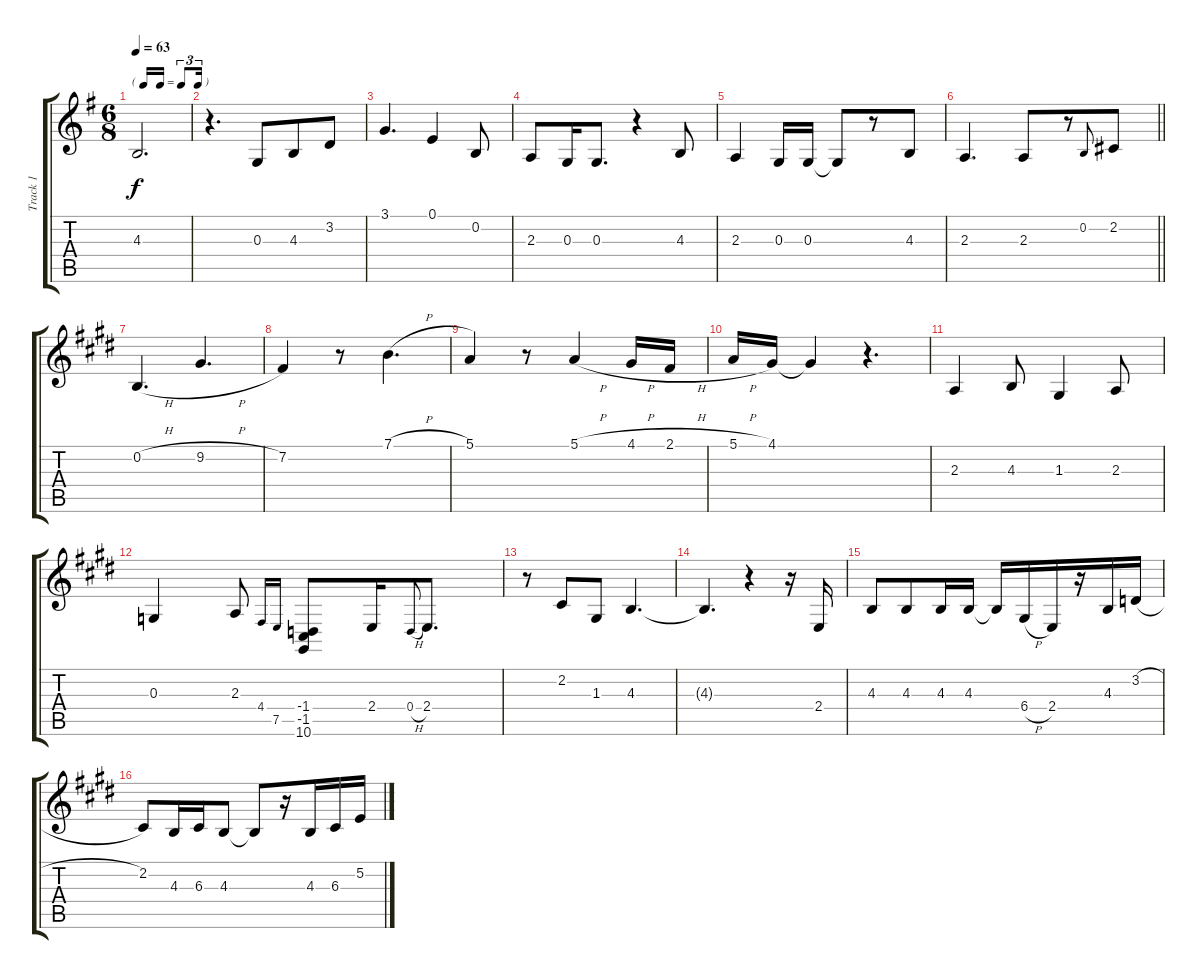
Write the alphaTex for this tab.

\track ("Track 1" "Track 1") {instrument altosax}
\staff {score tabs}
\tuning (E4 B3 G3 D3 A2 E2) {hide}
\ts (6 8)
\tf triplet16th
\tempo 63
\clef g2
\ks g
4.3.2{d dy f} |
r.4{d} 0.3.8 4.3.8 3.2.8 |
3.1.4{d} 0.1.4 0.2.8 |
2.3.8 0.3.16 0.3.8{d} r.4 4.3.8 |
2.3.4 0.3.16 0.3.16 0.3{t}.8 r.8 4.3.8 |
\barLineRight lightlight
2.3.4{d} 2.3.8 r.8 0.2.8{gr onbeat} 2.2.8 |
\ks e
0.2{h}.4{d} 9.2{h}.4{d} |
7.2.4 r.8 7.1{h}.4{d} |
5.1.4 r.8 5.1{h}.4 4.1{h}.16 2.1{h}.16 |
5.1{h}.16 4.1.16 4.1{t}.4 r.4{d} |
2.3.4 4.3.8 1.3.4 2.3.8 |
0.3.4 2.3.8 4.4.16{gr onbeat} 7.5.16{gr onbeat} (-1.4 -1.5 10.6).8 2.4.16 0.4{h}.8{gr onbeat} 2.4.8{d} |
r.8 2.2.8 1.3.8 4.3.4{d} |
4.3{t}.4{d} r.4 r.16 2.4.16 |
4.3.8 4.3.8 4.3.16 4.3.16 4.3{t}.16 6.4{h}.16 2.4.16 r.16 4.3.16 3.2{h}.16 |
2.2.8 4.3.16 6.3.16 4.3.8 4.3{t}.8 r.16 4.3.16 6.3.16 5.2.16
